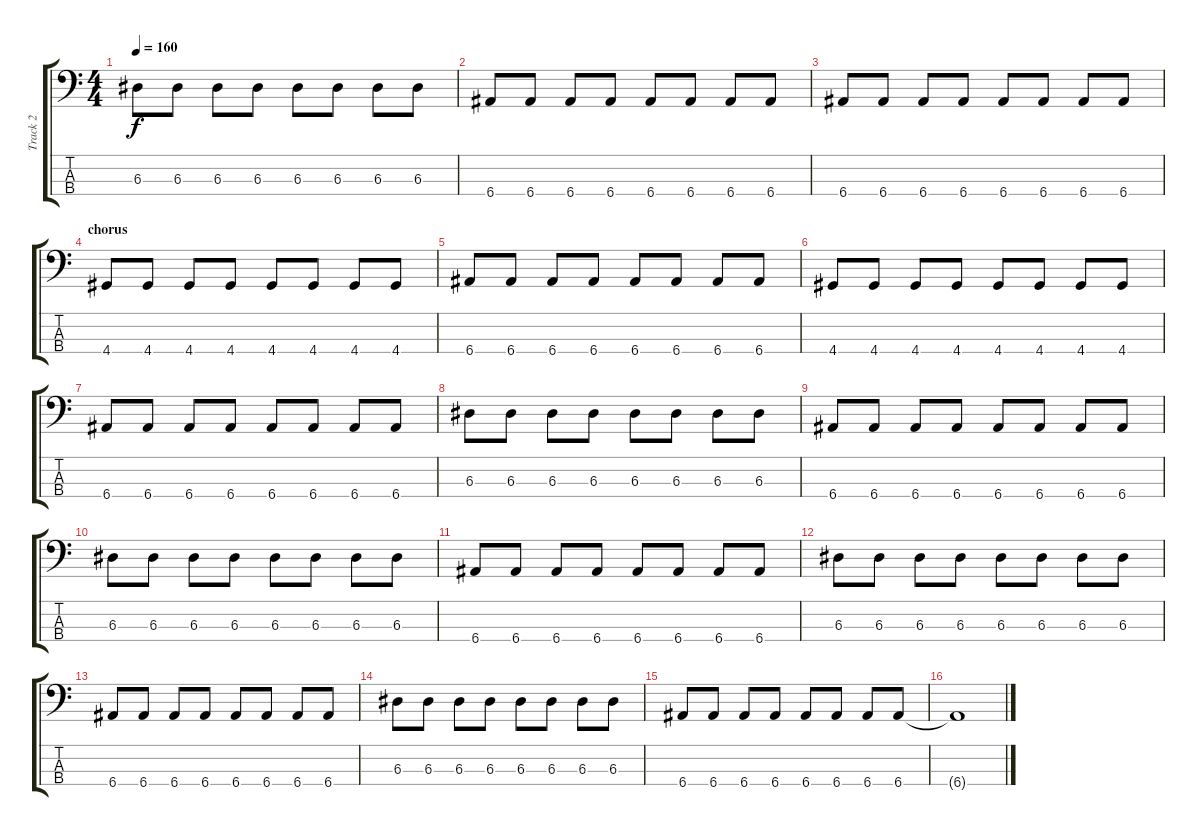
\track ("Track 2" "Track 2") {instrument electricbasspick}
\staff {score tabs}
\tuning (G2 D2 A1 E1) {hide}
\ts (4 4)
\tempo 160
\clef f4
\ks c
6.3.8{dy f} 6.3.8 6.3.8 6.3.8 6.3.8 6.3.8 6.3.8 6.3.8 |
6.4.8 6.4.8 6.4.8 6.4.8 6.4.8 6.4.8 6.4.8 6.4.8 |
6.4.8 6.4.8 6.4.8 6.4.8 6.4.8 6.4.8 6.4.8 6.4.8 |
\section ("" "chorus")
4.4.8 4.4.8 4.4.8 4.4.8 4.4.8 4.4.8 4.4.8 4.4.8 |
6.4.8 6.4.8 6.4.8 6.4.8 6.4.8 6.4.8 6.4.8 6.4.8 |
4.4.8 4.4.8 4.4.8 4.4.8 4.4.8 4.4.8 4.4.8 4.4.8 |
6.4.8 6.4.8 6.4.8 6.4.8 6.4.8 6.4.8 6.4.8 6.4.8 |
6.3.8 6.3.8 6.3.8 6.3.8 6.3.8 6.3.8 6.3.8 6.3.8 |
6.4.8 6.4.8 6.4.8 6.4.8 6.4.8 6.4.8 6.4.8 6.4.8 |
6.3.8 6.3.8 6.3.8 6.3.8 6.3.8 6.3.8 6.3.8 6.3.8 |
6.4.8 6.4.8 6.4.8 6.4.8 6.4.8 6.4.8 6.4.8 6.4.8 |
6.3.8 6.3.8 6.3.8 6.3.8 6.3.8 6.3.8 6.3.8 6.3.8 |
6.4.8 6.4.8 6.4.8 6.4.8 6.4.8 6.4.8 6.4.8 6.4.8 |
6.3.8 6.3.8 6.3.8 6.3.8 6.3.8 6.3.8 6.3.8 6.3.8 |
6.4.8 6.4.8 6.4.8 6.4.8 6.4.8 6.4.8 6.4.8 6.4.8 |
6.4{t}.1
